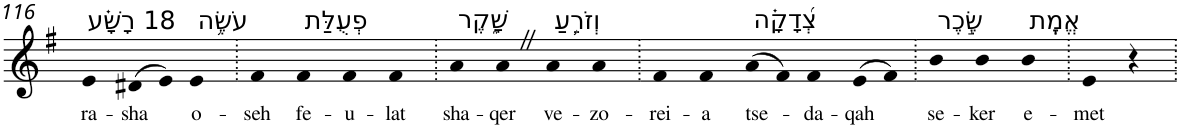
**kern	**text
*part1	*part1
*staff1	*staff1
*I"Piano	*
*I'Pno	*
!!LO:PB:g=z
*clefG2	*
*k[f#]	*
*G:	*
=116	=116
!LO:TX:a:t=18 רָשָׁ֗ע	!
!	!LO:LY:b
4e	ra-
!	!LO:LY:b
(>8d#X	-sha
8e)	.
!LO:TX:a:t=עֹשֶׂ֥ה	!
!	!LO:LY:b
4e	o-
=117.	=117.
!	!LO:LY:b
4f#	-seh
!LO:TX:a:t=פְעֻלַּת	!
!	!LO:LY:b
4f#	fe-
!	!LO:LY:b
4f#	-u-
!	!LO:LY:b
4f#	-lat
=118.	=118.
!LO:TX:a:t=שָׁ֑קֶר	!
!	!LO:LY:b
4a	sha-
!	!LO:LY:b
4aZ	-qer
!LO:TX:a:t=וְזֹרֵ֥עַ	!
!	!LO:LY:b
4a	ve-
!	!LO:LY:b
4a	-zo-
=119.	=119.
!	!LO:LY:b
4f#	-rei-
!	!LO:LY:b
4f#	-a
!LO:TX:a:t=צְ֝דָקָ֗ה	!
!	!LO:LY:b
(>8a	tse-
8f#)	.
!	!LO:LY:b
4f#	-da-
!	!LO:LY:b
(>8e	-qah
8f#)	.
=120.	=120.
!LO:TX:a:t=שֶׂ֣כֶר	!
!	!LO:LY:b
4b	se-
!	!LO:LY:b
4b	-ker
!LO:TX:a:t=אֱמֶֽת	!
!	!LO:LY:b
4b	e-
=121.	=121.
!	!LO:LY:b
4e	-met
4r	.
=.	=.
*-	*-
